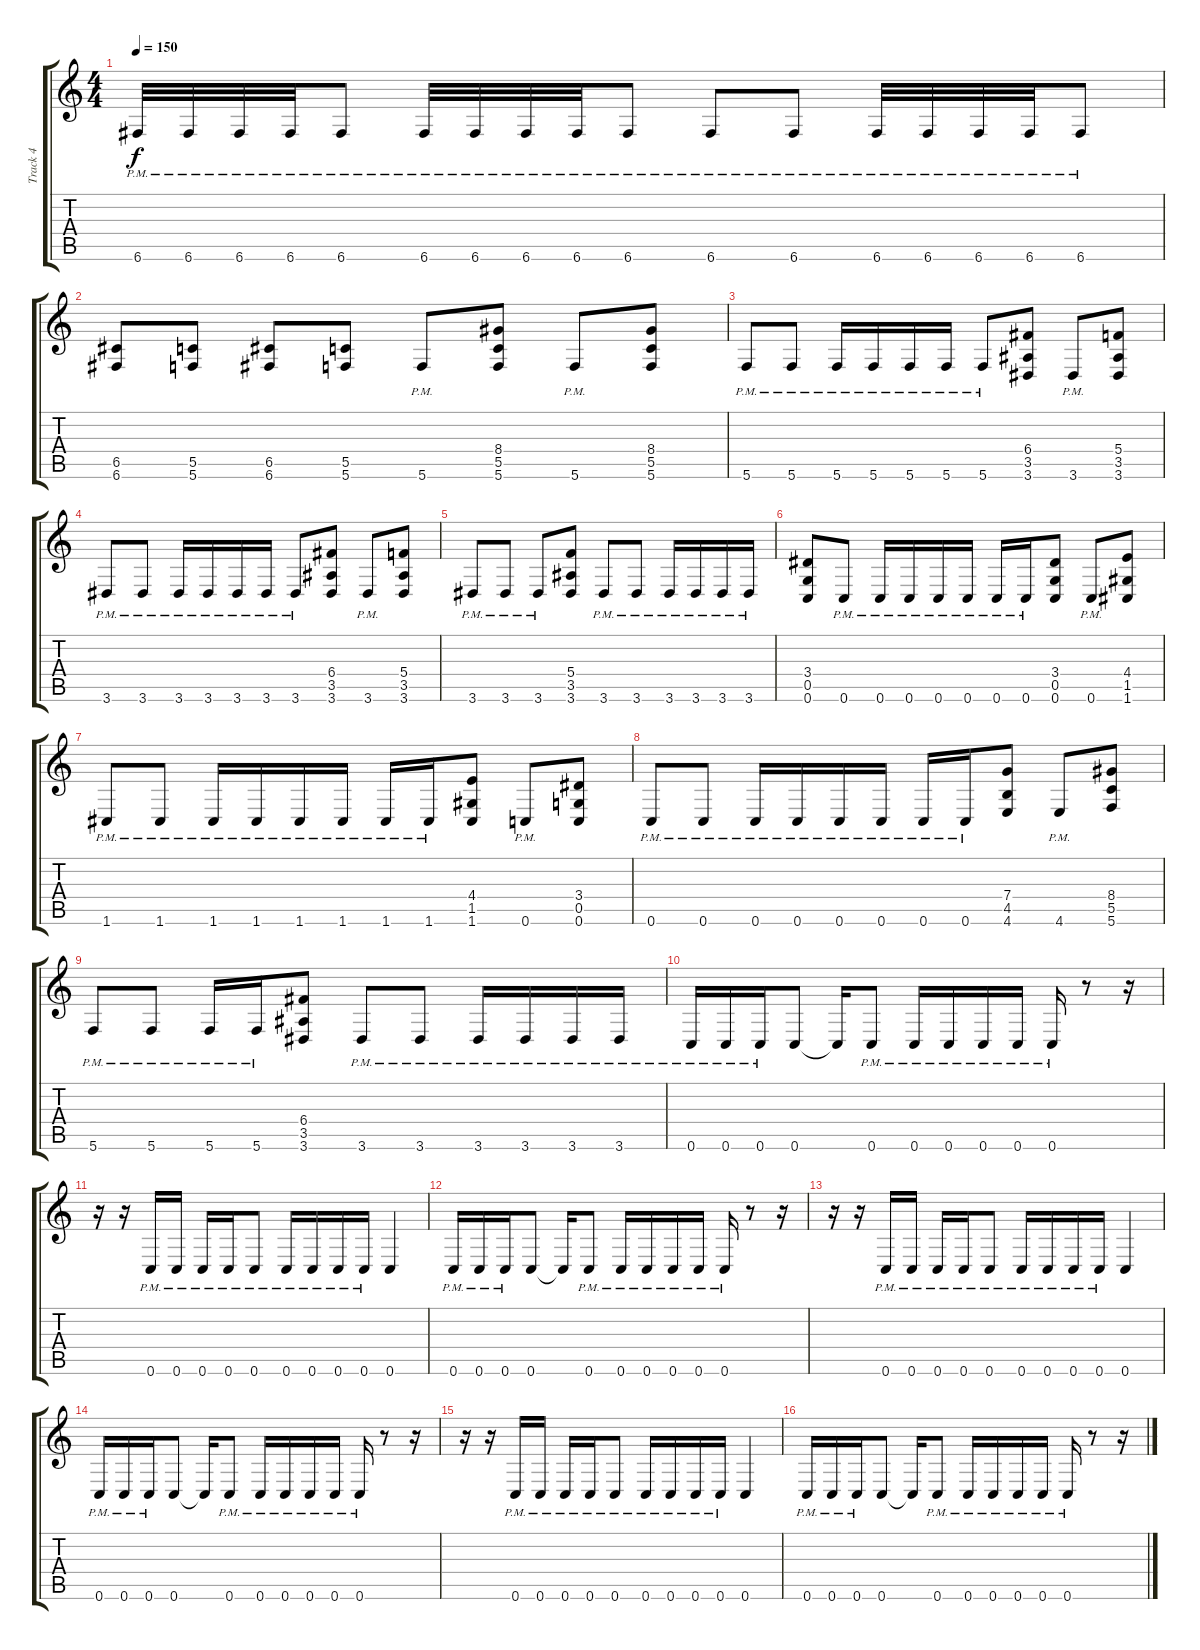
\track ("Track 4" "Track 4") {instrument distortionguitar}
\staff {score tabs}
\tuning (D4 A3 F3 C3 G2 C2) {hide}
\ts (4 4)
\tempo 150
\clef g2
\ks c
6.6{pm}.32{dy f} 6.6{pm}.32 6.6{pm}.32 6.6{pm}.32 6.6{pm}.8 6.6{pm}.32 6.6{pm}.32 6.6{pm}.32 6.6{pm}.32 6.6{pm}.8 6.6{pm}.8 6.6{pm}.8 6.6{pm}.32 6.6{pm}.32 6.6{pm}.32 6.6{pm}.32 6.6{pm}.8 |
(6.5 6.6).8 (5.5 5.6).8 (6.5 6.6).8 (5.5 5.6).8 5.6{pm}.8 (8.4 5.5 5.6).8 5.6{pm}.8 (8.4 5.5 5.6).8 |
5.6{pm}.8 5.6{pm}.8 5.6{pm}.16 5.6{pm}.16 5.6{pm}.16 5.6{pm}.16 5.6{pm}.8 (6.4 3.5 3.6).8 3.6{pm}.8 (5.4 3.5 3.6).8 |
3.6{pm}.8 3.6{pm}.8 3.6{pm}.16 3.6{pm}.16 3.6{pm}.16 3.6{pm}.16 3.6{pm}.8 (6.4 3.5 3.6).8 3.6{pm}.8 (5.4 3.5 3.6).8 |
3.6{pm}.8 3.6{pm}.8 3.6{pm}.8 (5.4 3.5 3.6).8 3.6{pm}.8 3.6{pm}.8 3.6{pm}.16 3.6{pm}.16 3.6{pm}.16 3.6{pm}.16 |
(3.4 0.5 0.6).8 0.6{pm}.8 0.6{pm}.16 0.6{pm}.16 0.6{pm}.16 0.6{pm}.16 0.6{pm}.16 0.6{pm}.16 (3.4 0.5 0.6).8 0.6{pm}.8 (4.4 1.5 1.6).8 |
1.6{pm}.8 1.6{pm}.8 1.6{pm}.16 1.6{pm}.16 1.6{pm}.16 1.6{pm}.16 1.6{pm}.16 1.6{pm}.16 (4.4 1.5 1.6).8 0.6{pm}.8 (3.4 0.5 0.6).8 |
0.6{pm}.8 0.6{pm}.8 0.6{pm}.16 0.6{pm}.16 0.6{pm}.16 0.6{pm}.16 0.6{pm}.16 0.6{pm}.16 (7.4 4.5 4.6).8 4.6{pm}.8 (8.4 5.5 5.6).8 |
5.6{pm}.8 5.6{pm}.8 5.6{pm}.16 5.6{pm}.16 (6.4 3.5 3.6).8 3.6{pm}.8 3.6{pm}.8 3.6{pm}.16 3.6{pm}.16 3.6{pm}.16 3.6{pm}.16 |
0.6{pm}.16 0.6{pm}.16 0.6{pm}.16 0.6.8 0.6{t}.16 0.6{pm}.8 0.6{pm}.16 0.6{pm}.16 0.6{pm}.16 0.6{pm}.16 0.6{pm}.16 r.8 r.16 |
r.16 r.16 0.6{pm}.16 0.6{pm}.16 0.6{pm}.16 0.6{pm}.16 0.6{pm}.8 0.6{pm}.16 0.6{pm}.16 0.6{pm}.16 0.6{pm}.16 0.6.4 |
0.6{pm}.16 0.6{pm}.16 0.6{pm}.16 0.6.8 0.6{t}.16 0.6{pm}.8 0.6{pm}.16 0.6{pm}.16 0.6{pm}.16 0.6{pm}.16 0.6{pm}.16 r.8 r.16 |
r.16 r.16 0.6{pm}.16 0.6{pm}.16 0.6{pm}.16 0.6{pm}.16 0.6{pm}.8 0.6{pm}.16 0.6{pm}.16 0.6{pm}.16 0.6{pm}.16 0.6.4 |
0.6{pm}.16 0.6{pm}.16 0.6{pm}.16 0.6.8 0.6{t}.16 0.6{pm}.8 0.6{pm}.16 0.6{pm}.16 0.6{pm}.16 0.6{pm}.16 0.6{pm}.16 r.8 r.16 |
r.16 r.16 0.6{pm}.16 0.6{pm}.16 0.6{pm}.16 0.6{pm}.16 0.6{pm}.8 0.6{pm}.16 0.6{pm}.16 0.6{pm}.16 0.6{pm}.16 0.6.4 |
0.6{pm}.16 0.6{pm}.16 0.6{pm}.16 0.6.8 0.6{t}.16 0.6{pm}.8 0.6{pm}.16 0.6{pm}.16 0.6{pm}.16 0.6{pm}.16 0.6{pm}.16 r.8 r.16
